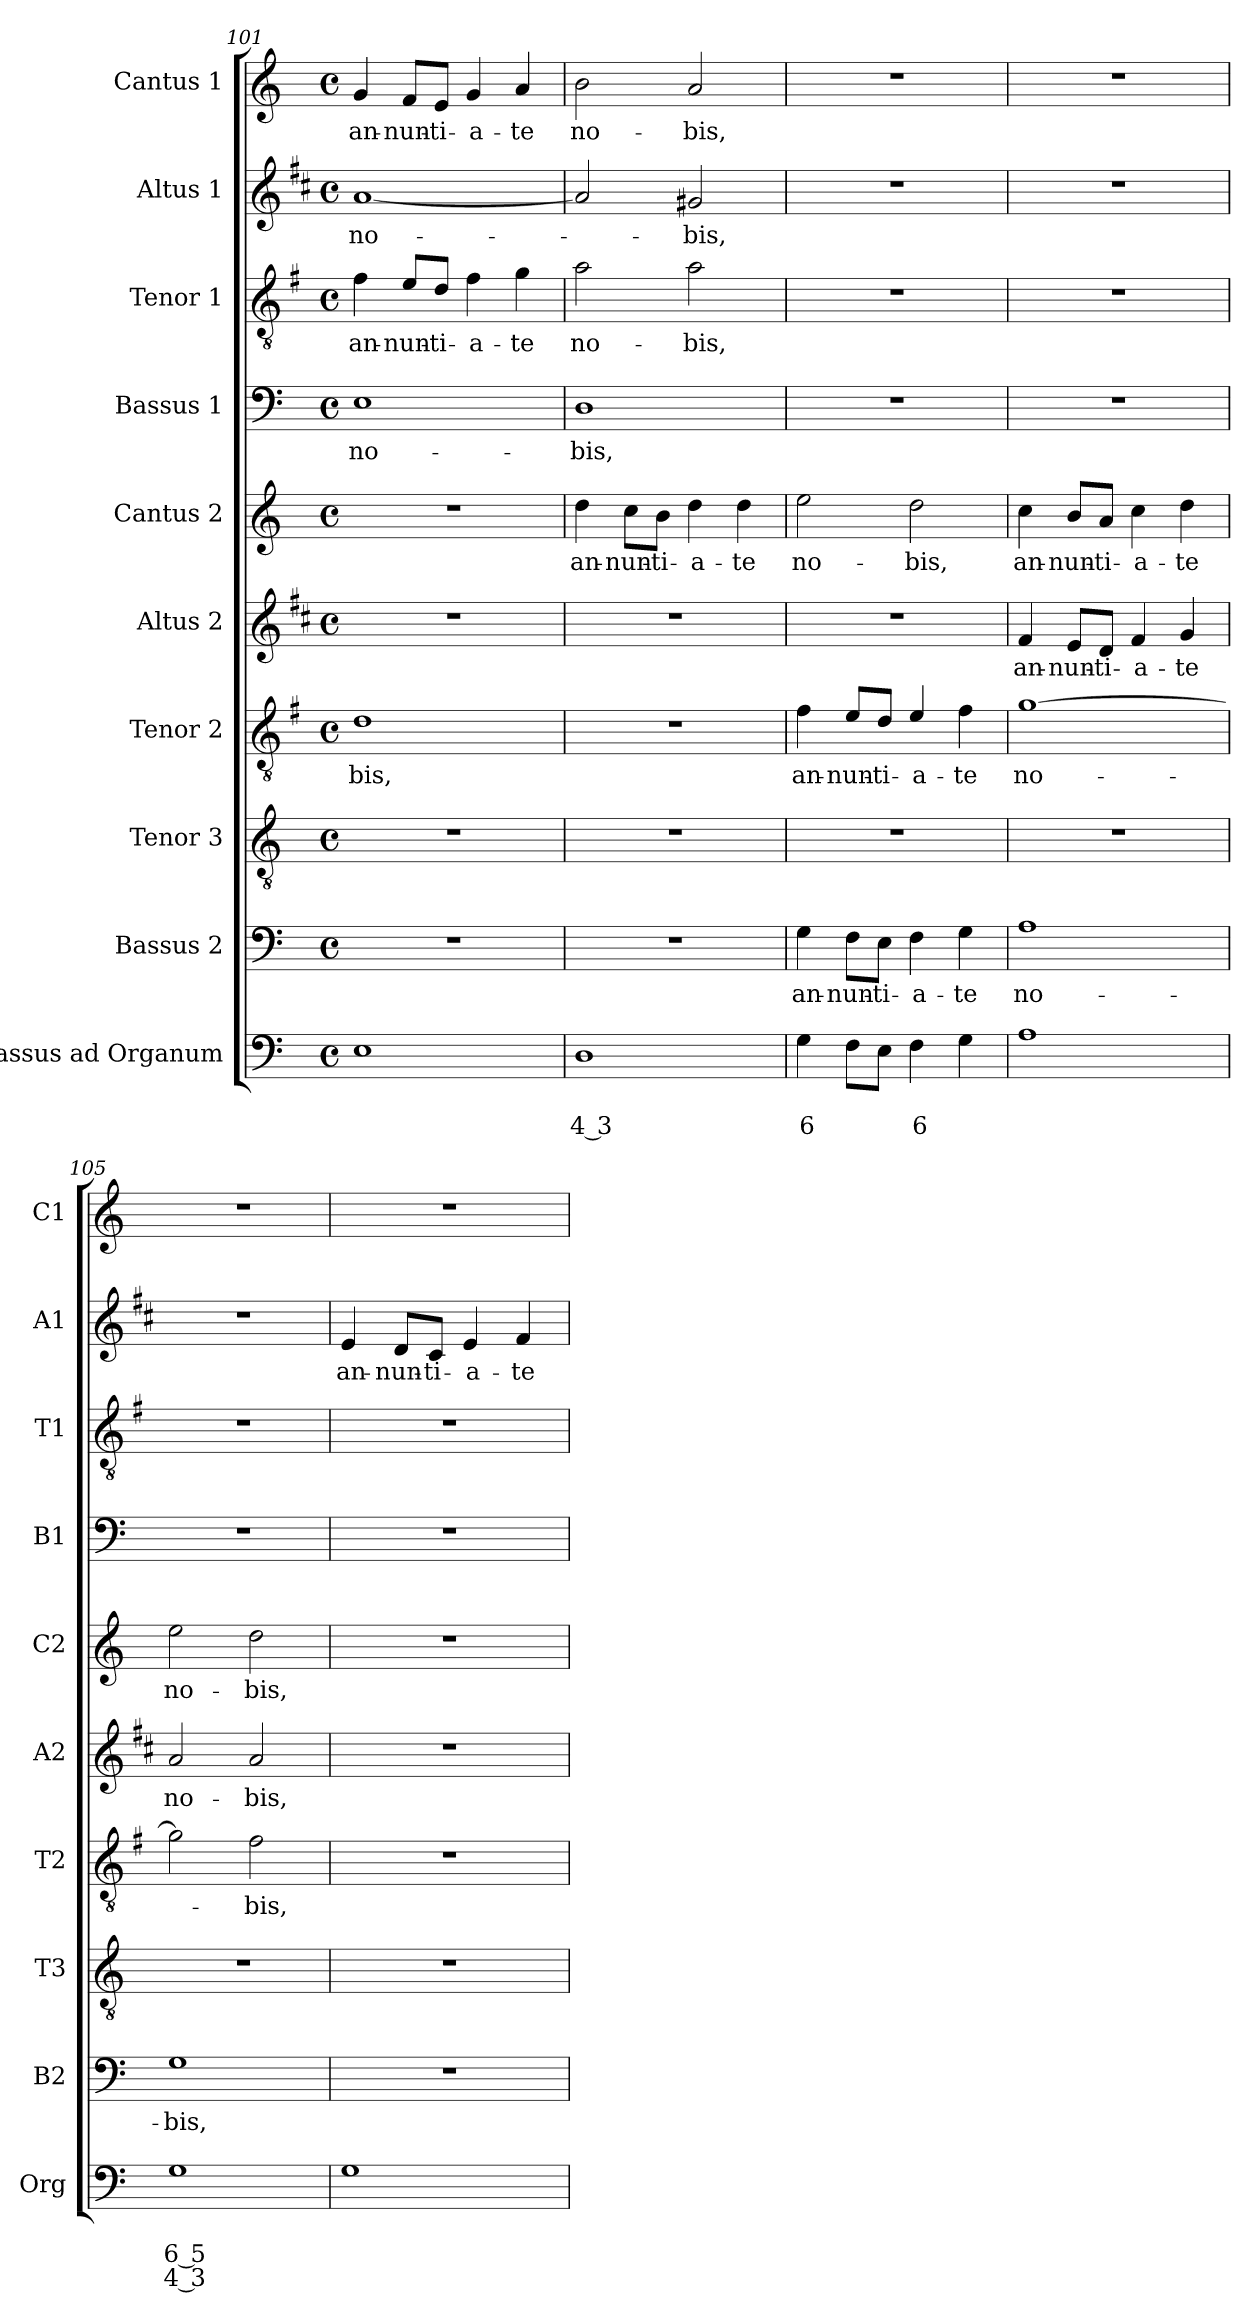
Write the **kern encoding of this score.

**kern	**text	**text	**text	**kern	**text	**kern	**kern	**text	**kern	**text	**kern	**text	**kern	**text	**kern	**text	**kern	**text	**kern	**text
*part10	*part10	*part10	*part10	*part9	*part9	*part8	*part7	*part7	*part6	*part6	*part5	*part5	*part4	*part4	*part3	*part3	*part2	*part2	*part1	*part1
*staff10	*staff10	*staff10	*staff10	*staff9	*staff9	*staff8	*staff7	*staff7	*staff6	*staff6	*staff5	*staff5	*staff4	*staff4	*staff3	*staff3	*staff2	*staff2	*staff1	*staff1
*I"Bassus ad Organum	*	*	*	*I"Bassus 2	*	*I"Tenor 3	*I"Tenor 2	*	*I"Altus 2	*	*I"Cantus 2	*	*I"Bassus 1	*	*I"Tenor 1	*	*I"Altus 1	*	*I"Cantus 1	*
*I'Org	*	*	*	*I'B2	*	*I'T3	*I'T2	*	*I'A2	*	*I'C2	*	*I'B1	*	*I'T1	*	*I'A1	*	*I'C1	*
*clefF4	*	*	*	*clefF4	*	*clefGv2	*clefGv2	*	*clefG2	*	*clefG2	*	*clefF4	*	*clefGv2	*	*clefG2	*	*clefG2	*
*	*	*	*	*	*	*	*ITrd4c7	*	*ITrd1c2	*	*	*	*	*	*ITrd4c7	*	*ITrd1c2	*	*	*
*k[]	*	*	*	*k[]	*	*k[]	*k[]	*	*k[]	*	*k[]	*	*k[]	*	*k[]	*	*k[]	*	*k[]	*
*C:	*	*	*	*C:	*	*C:	*C:	*	*C:	*	*C:	*	*C:	*	*C:	*	*C:	*	*C:	*
*M4/4	*	*	*	*M4/4	*	*M4/4	*M4/4	*	*M4/4	*	*M4/4	*	*M4/4	*	*M4/4	*	*M4/4	*	*M4/4	*
*met(c)	*	*	*	*met(c)	*	*met(c)	*met(c)	*	*met(c)	*	*met(c)	*	*met(c)	*	*met(c)	*	*met(c)	*	*met(c)	*
=101	=101	=101	=101	=101	=101	=101	=101	=101	=101	=101	=101	=101	=101	=101	=101	=101	=101	=101	=101	=101
!	!	!	!	!	!	!	!	!LO:LY:b	!	!	!	!	!	!LO:LY:b	!	!LO:LY:b	!	!LO:LY:b	!	!LO:LY:b
1E	.	.	.	1r	.	1r	1G	-bis,	1r	.	1r	.	1E	no-	4B\	an-	[1g	no-	4g/	an-
!	!	!	!	!	!	!	!	!	!	!	!	!	!	!	!	!LO:LY:b	!	!	!	!LO:LY:b
.	.	.	.	.	.	.	.	.	.	.	.	.	.	.	8A/L	-nun-	.	.	8f/L	-nun-
!	!	!	!	!	!	!	!	!	!	!	!	!	!	!	!	!LO:LY:b	!	!	!	!LO:LY:b
.	.	.	.	.	.	.	.	.	.	.	.	.	.	.	8G/J	-ti-	.	.	8e/J	-ti-
!	!	!	!	!	!	!	!	!	!	!	!	!	!	!	!	!LO:LY:b	!	!	!	!LO:LY:b
.	.	.	.	.	.	.	.	.	.	.	.	.	.	.	4B\	-a-	.	.	4g/	-a-
!	!	!	!	!	!	!	!	!	!	!	!	!	!	!	!	!LO:LY:b	!	!	!	!LO:LY:b
.	.	.	.	.	.	.	.	.	.	.	.	.	.	.	4c\	-te	.	.	4a/	-te
=102	=102	=102	=102	=102	=102	=102	=102	=102	=102	=102	=102	=102	=102	=102	=102	=102	=102	=102	=102	=102
!	!	!LO:LY:b	!	!	!	!	!	!	!	!	!	!LO:LY:b	!	!LO:LY:b	!	!LO:LY:b	!	!	!	!LO:LY:b
1D	.	4 3	.	1r	.	1r	1r	.	1r	.	4dd\	an-	1D	-bis,	2d\	no-	2g/]	.	2b\	no-
!	!	!	!	!	!	!	!	!	!	!	!	!LO:LY:b	!	!	!	!	!	!	!	!
.	.	.	.	.	.	.	.	.	.	.	8cc\L	-nun-	.	.	.	.	.	.	.	.
!	!	!	!	!	!	!	!	!	!	!	!	!LO:LY:b	!	!	!	!	!	!	!	!
.	.	.	.	.	.	.	.	.	.	.	8b\J	-ti-	.	.	.	.	.	.	.	.
!	!	!	!	!	!	!	!	!	!	!	!	!LO:LY:b	!	!	!	!LO:LY:b	!	!LO:LY:b	!	!LO:LY:b
.	.	.	.	.	.	.	.	.	.	.	4dd\	-a-	.	.	2d\	-bis,	2f#X/	-bis,	2a/	-bis,
!	!	!	!	!	!	!	!	!	!	!	!	!LO:LY:b	!	!	!	!	!	!	!	!
.	.	.	.	.	.	.	.	.	.	.	4dd\	-te	.	.	.	.	.	.	.	.
!!LO:PB:g=z
=103	=103	=103	=103	=103	=103	=103	=103	=103	=103	=103	=103	=103	=103	=103	=103	=103	=103	=103	=103	=103
!	!	!LO:LY:b	!	!	!LO:LY:b	!	!	!LO:LY:b	!	!	!	!LO:LY:b	!	!	!	!	!	!	!	!
4G\	.	6	.	4G\	an-	1r	4B\	an-	1r	.	2ee\	no-	1r	.	1r	.	1r	.	1r	.
!	!	!	!	!	!LO:LY:b	!	!	!LO:LY:b	!	!	!	!	!	!	!	!	!	!	!	!
8F\L	.	.	.	8F\L	-nun-	.	8A/L	-nun-	.	.	.	.	.	.	.	.	.	.	.	.
!	!	!	!	!	!LO:LY:b	!	!	!LO:LY:b	!	!	!	!	!	!	!	!	!	!	!	!
8E\J	.	.	.	8E\J	-ti-	.	8G/J	-ti-	.	.	.	.	.	.	.	.	.	.	.	.
!	!	!LO:LY:b	!	!	!LO:LY:b	!	!	!LO:LY:b	!	!	!	!LO:LY:b	!	!	!	!	!	!	!	!
4F\	.	6	.	4F\	-a-	.	4A/	-a-	.	.	2dd\	-bis,	.	.	.	.	.	.	.	.
!	!	!	!	!	!LO:LY:b	!	!	!LO:LY:b	!	!	!	!	!	!	!	!	!	!	!	!
4G\	.	.	.	4G\	-te	.	4B\	-te	.	.	.	.	.	.	.	.	.	.	.	.
=104	=104	=104	=104	=104	=104	=104	=104	=104	=104	=104	=104	=104	=104	=104	=104	=104	=104	=104	=104	=104
!	!	!	!	!	!LO:LY:b	!	!	!LO:LY:b	!	!LO:LY:b	!	!LO:LY:b	!	!	!	!	!	!	!	!
1A	.	.	.	1A	no-	1r	[1c	no-	4e/	an-	4cc\	an-	1r	.	1r	.	1r	.	1r	.
!	!	!	!	!	!	!	!	!	!	!LO:LY:b	!	!LO:LY:b	!	!	!	!	!	!	!	!
.	.	.	.	.	.	.	.	.	8d/L	-nun-	8b/L	-nun-	.	.	.	.	.	.	.	.
!	!	!	!	!	!	!	!	!	!	!LO:LY:b	!	!LO:LY:b	!	!	!	!	!	!	!	!
.	.	.	.	.	.	.	.	.	8c/J	-ti-	8a/J	-ti-	.	.	.	.	.	.	.	.
!	!	!	!	!	!	!	!	!	!	!LO:LY:b	!	!LO:LY:b	!	!	!	!	!	!	!	!
.	.	.	.	.	.	.	.	.	4e/	-a-	4cc\	-a-	.	.	.	.	.	.	.	.
!	!	!	!	!	!	!	!	!	!	!LO:LY:b	!	!LO:LY:b	!	!	!	!	!	!	!	!
.	.	.	.	.	.	.	.	.	4f/	-te	4dd\	-te	.	.	.	.	.	.	.	.
=105	=105	=105	=105	=105	=105	=105	=105	=105	=105	=105	=105	=105	=105	=105	=105	=105	=105	=105	=105	=105
!	!	!LO:LY:b	!LO:LY:b	!	!LO:LY:b	!	!	!	!	!LO:LY:b	!	!LO:LY:b	!	!	!	!	!	!	!	!
1G	.	6 5	4 3	1G	-bis,	1r	2c\]	.	2g/	no-	2ee\	no-	1r	.	1r	.	1r	.	1r	.
!	!	!	!	!	!	!	!	!LO:LY:b	!	!LO:LY:b	!	!LO:LY:b	!	!	!	!	!	!	!	!
.	.	.	.	.	.	.	2B\	-bis,	2g/	-bis,	2dd\	-bis,	.	.	.	.	.	.	.	.
=106	=106	=106	=106	=106	=106	=106	=106	=106	=106	=106	=106	=106	=106	=106	=106	=106	=106	=106	=106	=106
!	!	!	!	!	!	!	!	!	!	!	!	!	!	!	!	!	!	!LO:LY:b	!	!
1G	.	.	.	1r	.	1r	1r	.	1r	.	1r	.	1r	.	1r	.	4d/	an-	1r	.
!	!	!	!	!	!	!	!	!	!	!	!	!	!	!	!	!	!	!LO:LY:b	!	!
.	.	.	.	.	.	.	.	.	.	.	.	.	.	.	.	.	8c/L	-nun-	.	.
!	!	!	!	!	!	!	!	!	!	!	!	!	!	!	!	!	!	!LO:LY:b	!	!
.	.	.	.	.	.	.	.	.	.	.	.	.	.	.	.	.	8B/J	-ti-	.	.
!	!	!	!	!	!	!	!	!	!	!	!	!	!	!	!	!	!	!LO:LY:b	!	!
.	.	.	.	.	.	.	.	.	.	.	.	.	.	.	.	.	4d/	-a-	.	.
!	!	!	!	!	!	!	!	!	!	!	!	!	!	!	!	!	!	!LO:LY:b	!	!
.	.	.	.	.	.	.	.	.	.	.	.	.	.	.	.	.	4e/	-te	.	.
=	=	=	=	=	=	=	=	=	=	=	=	=	=	=	=	=	=	=	=	=
*-	*-	*-	*-	*-	*-	*-	*-	*-	*-	*-	*-	*-	*-	*-	*-	*-	*-	*-	*-	*-
